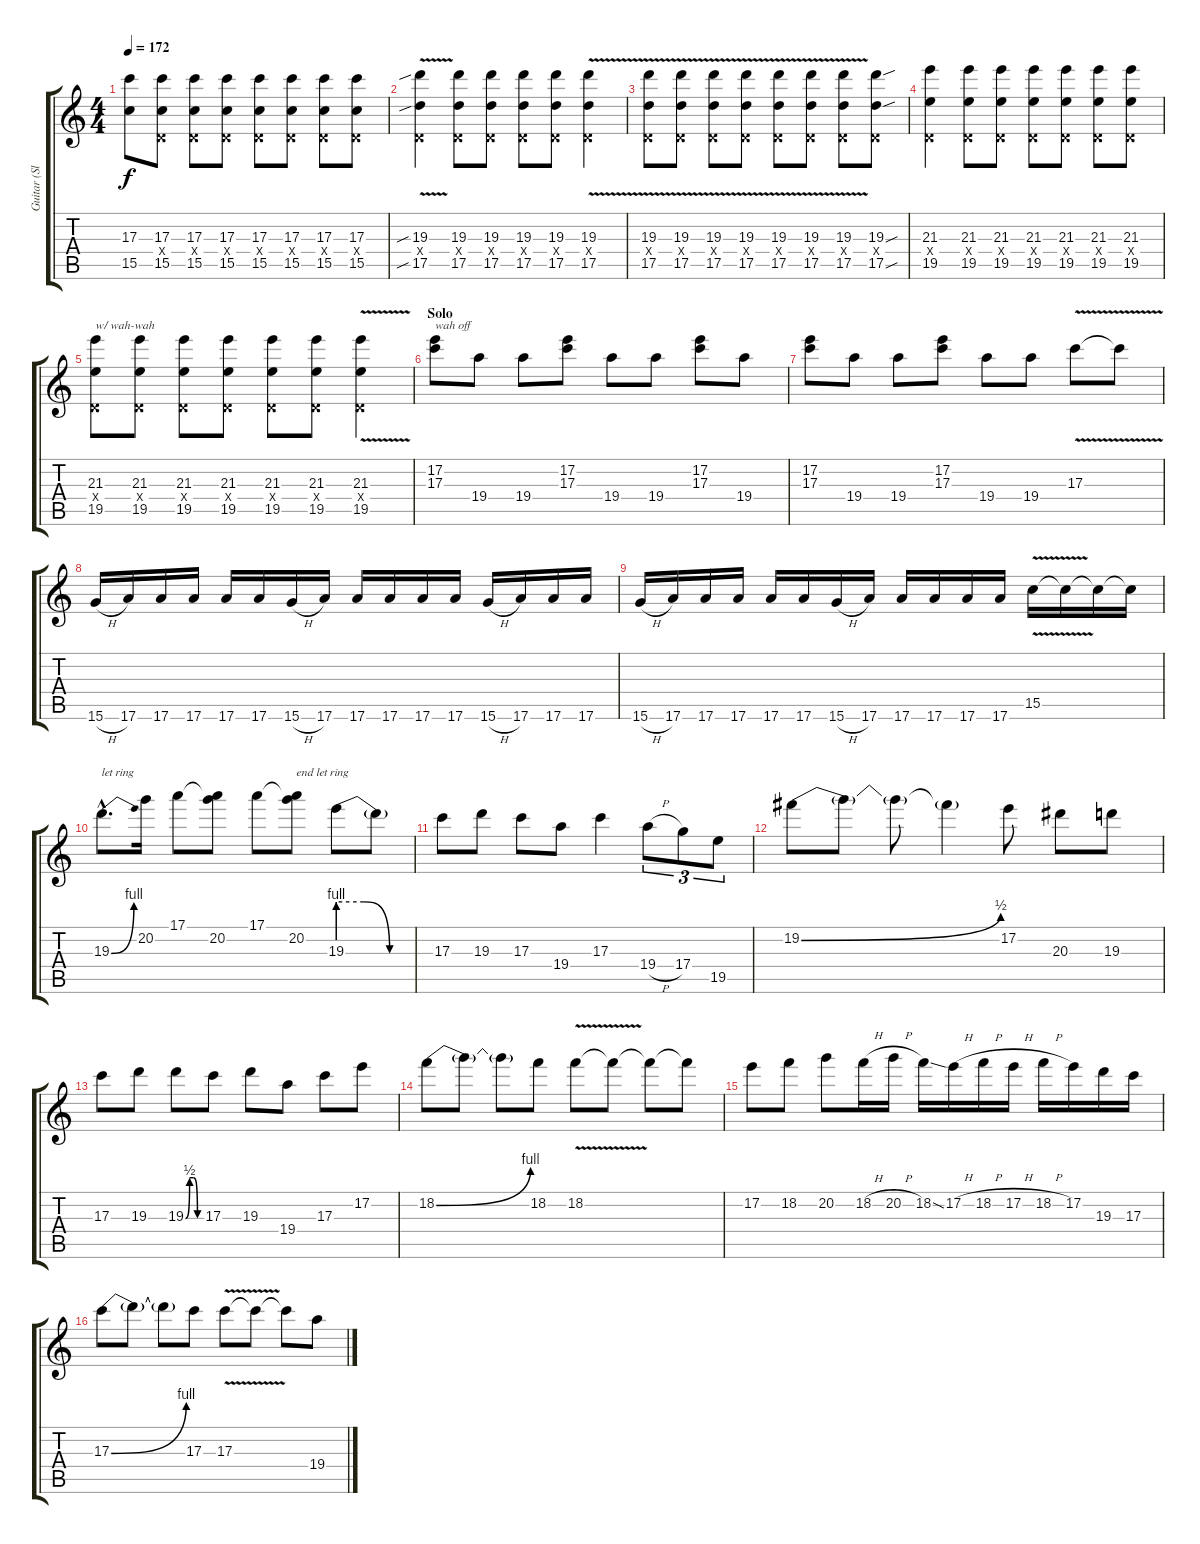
\track ("Guitar (Slash)" "Guitar (Sl") {instrument overdrivenguitar}
\staff {score tabs}
\tuning (E4 B3 G3 D3 A2 E2) {hide}
\ts (4 4)
\tempo 172
\clef g2
\ks c
(17.3{t} 15.5{t}).8{dy f} (17.3 0.4{x} 15.5).8 (17.3 0.4{x} 15.5).8 (17.3 0.4{x} 15.5).8 (17.3 0.4{x} 15.5).8 (17.3 0.4{x} 15.5).8 (17.3 0.4{x} 15.5).8 (17.3 0.4{x} 15.5).8 |
(19.3{v sib} 0.4{x} 17.5{v sib}).4 (19.3 0.4{x} 17.5).8 (19.3 0.4{x} 17.5).8 (19.3 0.4{x} 17.5).8 (19.3 0.4{x} 17.5).8 (19.3{v} 0.4{x} 17.5{v}).4 |
(19.3{v} 0.4{x} 17.5{v}).8 (19.3{v} 0.4{x} 17.5{v}).8 (19.3{v} 0.4{x} 17.5{v}).8 (19.3{v} 0.4{x} 17.5{v}).8 (19.3{v} 0.4{x} 17.5{v}).8 (19.3{v} 0.4{x} 17.5{v}).8 (19.3{v} 0.4{x} 17.5{v}).8 (19.3{sou} 0.4{x} 17.5{sou}).8 |
(21.3 0.4{x} 19.5).4 (21.3 0.4{x} 19.5).8 (21.3 0.4{x} 19.5).8 (21.3 0.4{x} 19.5).8 (21.3 0.4{x} 19.5).8 (21.3 0.4{x} 19.5).8 (21.3 0.4{x} 19.5).8 |
(21.3 0.4{x} 19.5).8{txt "w/ wah-wah"} (21.3 0.4{x} 19.5).8 (21.3 0.4{x} 19.5).8 (21.3 0.4{x} 19.5).8 (21.3 0.4{x} 19.5).8 (21.3 0.4{x} 19.5).8 (21.3{v} 0.4{x} 19.5{v}).4 |
\section ("" "Solo")
(17.2 17.3).8{txt "wah off" volume 16} 19.4.8 19.4.8 (17.2 17.3).8 19.4.8 19.4.8 (17.2 17.3).8 19.4.8 |
(17.2 17.3).8 19.4.8 19.4.8 (17.2 17.3).8 19.4.8 19.4.8 17.3{v}.8 17.3{t}.8 |
15.6{h}.16 17.6.16 17.6.16 17.6.16 17.6.16 17.6.16 15.6{h}.16 17.6.16 17.6.16 17.6.16 17.6.16 17.6.16 15.6{h}.16 17.6.16 17.6.16 17.6.16 |
15.6{h}.16 17.6.16 17.6.16 17.6.16 17.6.16 17.6.16 15.6{h}.16 17.6.16 17.6.16 17.6.16 17.6.16 17.6.16 15.5{v}.16 15.5{t}.16 15.5{t}.16 15.5{t}.16 |
19.3{be (bend 0 0 60 4) hac}.8{d txt "let ring"} 20.2.16 17.1.8 (17.1{t} 20.2).8 17.1.8 (17.1{t} 20.2).8{txt "end let ring"} 19.3{be (custom 0 4 20 4 40 0 60 0)}.8 19.3{t}.8 |
17.3.8 19.3.8 17.3.8 19.4.8 17.3.4 19.4{h}.8{tu (3 2)} 17.4.8{tu (3 2)} 19.5.8{tu (3 2)} |
19.2{be (bend 0 0 60 2)}.8 19.2{t}.8 19.2{t}.8 19.2{t}.4 17.2.8 20.3.8 19.3.8 |
17.3.8 19.3.8 19.3{be (custom 0 0 15 2 30 2 45 0 60 0)}.8 17.3.8 19.3.8 19.4.8 17.3.8 17.2.8 |
18.2{be (bend 0 0 60 4)}.8 18.2{t}.8 18.2{t}.8 18.2.8 18.2{v}.8 18.2{t}.8 18.2{t}.8 18.2{t}.8 |
17.2.8 18.2.8 20.2.8 18.2{h}.16 20.2{h}.16 18.2{ss}.16 17.2{h}.16 18.2{h}.16 17.2{h}.16 18.2{h}.16 17.2.16 19.3.16 17.3.16 |
17.3{be (bend 0 0 60 4)}.8 17.3{t}.8 17.3{t}.8 17.3.8 17.3{v}.8 17.3{t}.8 17.3{t}.8 19.4.8
